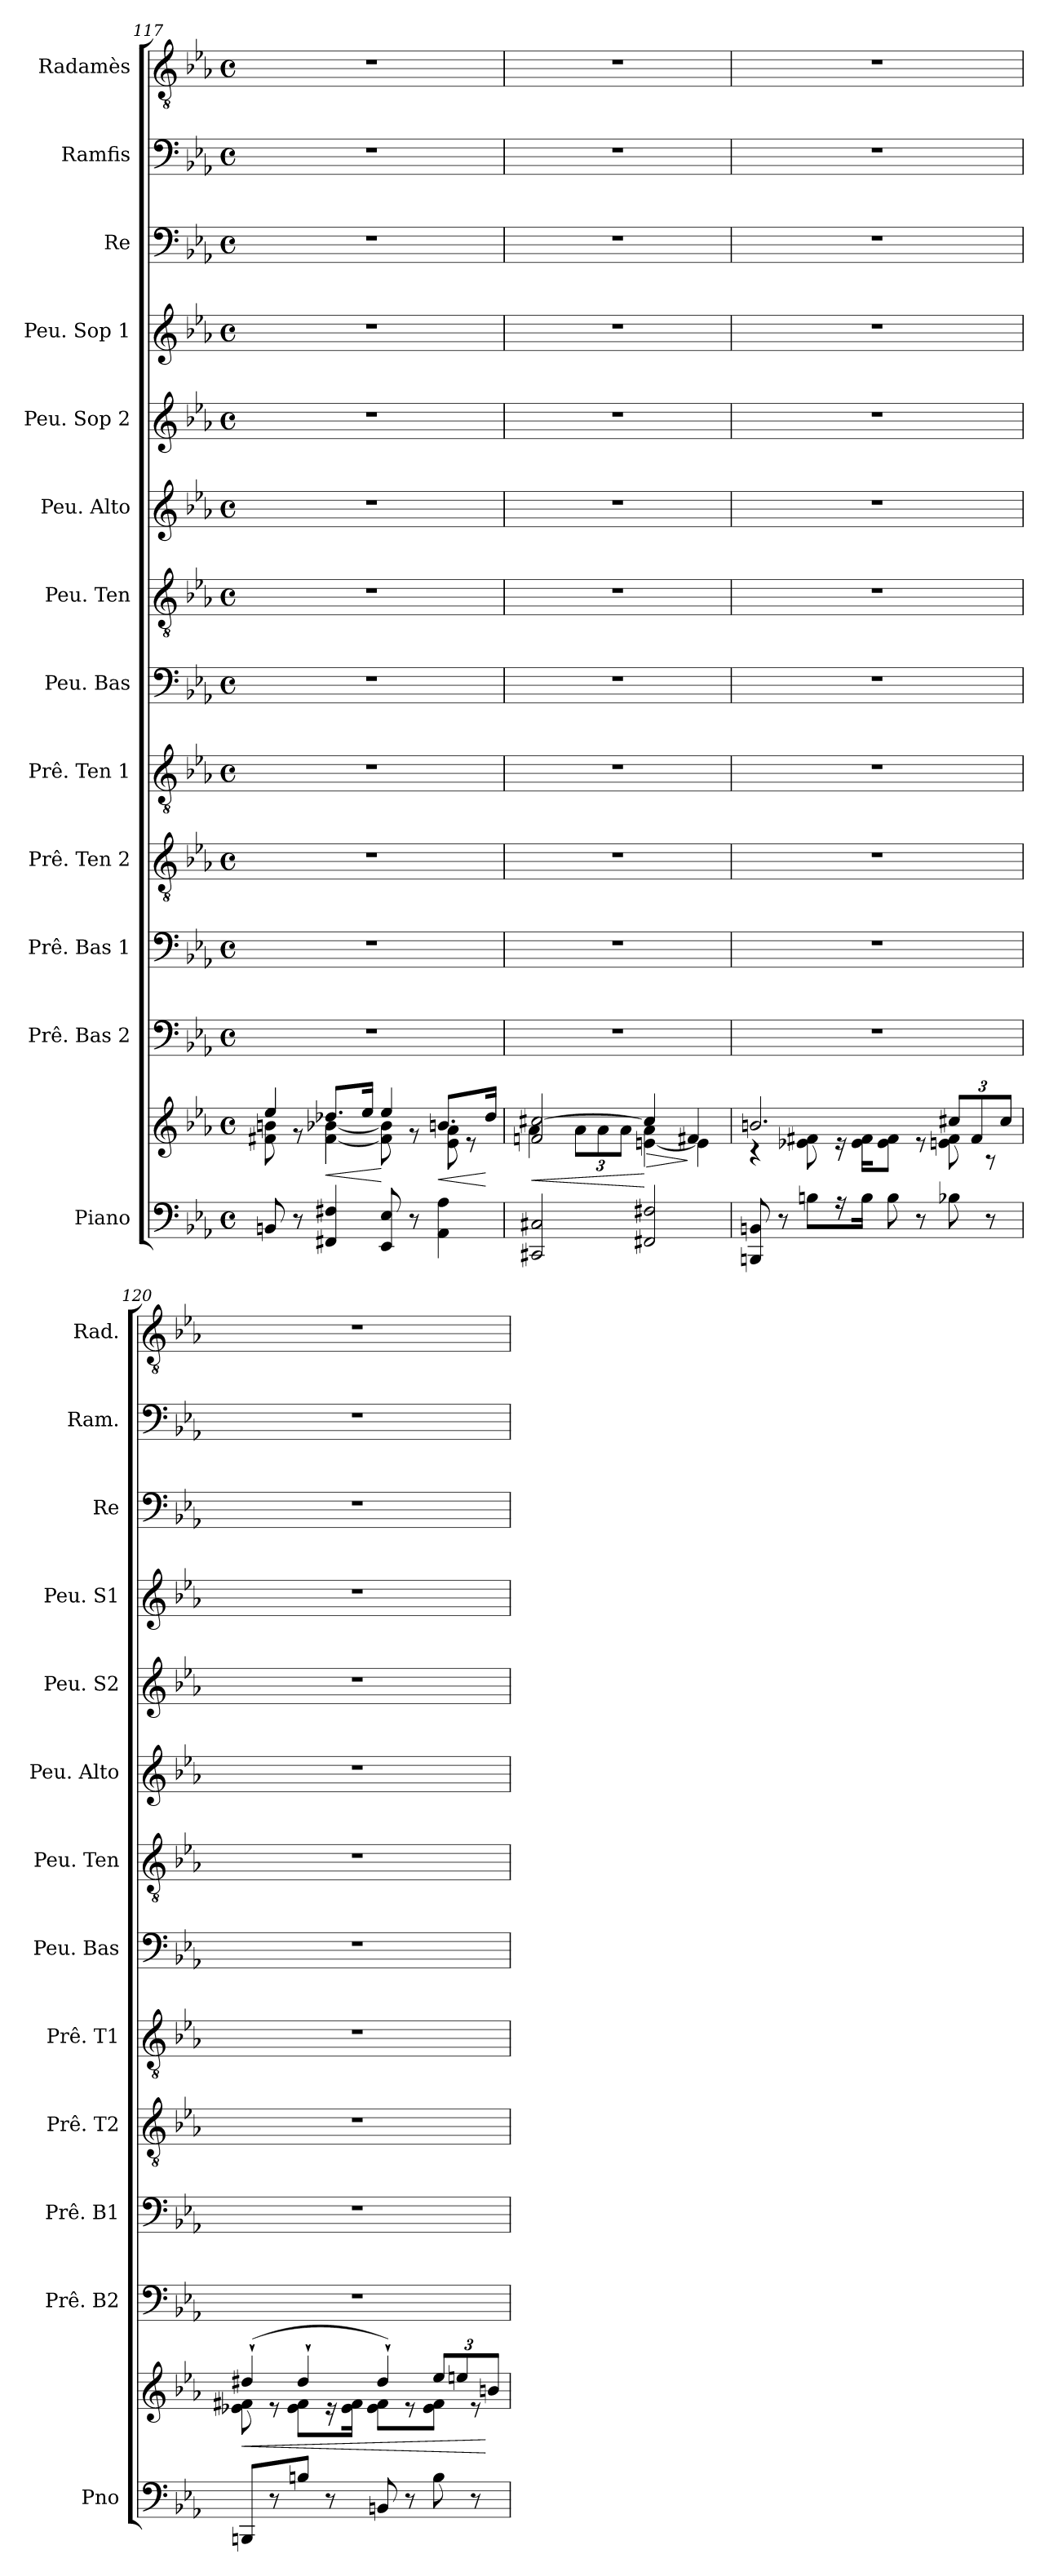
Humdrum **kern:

**kern	**kern	**dynam	**kern	**kern	**kern	**kern	**kern	**kern	**kern	**kern	**kern	**kern	**kern	**kern
*part13	*part13	*part13	*part12	*part11	*part10	*part9	*part8	*part7	*part6	*part5	*part4	*part3	*part2	*part1
*staff14	*staff13	*staff13/14	*staff12	*staff11	*staff10	*staff9	*staff8	*staff7	*staff6	*staff5	*staff4	*staff3	*staff2	*staff1
*I"Piano	*	*	*I"Prê. Bas 2	*I"Prê. Bas 1	*I"Prê. Ten 2	*I"Prê. Ten 1	*I"Peu. Bas	*I"Peu. Ten	*I"Peu. Alto	*I"Peu. Sop 2	*I"Peu. Sop 1	*I"Re	*I"Ramfis	*I"Radamès
*I'Pno	*	*	*I'Prê. B2	*I'Prê. B1	*I'Prê. T2	*I'Prê. T1	*I'Peu. Bas	*I'Peu. Ten	*I'Peu. Alto	*I'Peu. S2	*I'Peu. S1	*I'Re	*I'Ram.	*I'Rad.
*clefF4	*clefG2	*	*clefF4	*clefF4	*clefGv2	*clefGv2	*clefF4	*clefGv2	*clefG2	*clefG2	*clefG2	*clefF4	*clefF4	*clefGv2
*k[b-e-a-]	*k[b-e-a-]	*	*k[b-e-a-]	*k[b-e-a-]	*k[b-e-a-]	*k[b-e-a-]	*k[b-e-a-]	*k[b-e-a-]	*k[b-e-a-]	*k[b-e-a-]	*k[b-e-a-]	*k[b-e-a-]	*k[b-e-a-]	*k[b-e-a-]
*M4/4	*M4/4	*	*M4/4	*M4/4	*M4/4	*M4/4	*M4/4	*M4/4	*M4/4	*M4/4	*M4/4	*M4/4	*M4/4	*M4/4
*met(c)	*met(c)	*	*met(c)	*met(c)	*met(c)	*met(c)	*met(c)	*met(c)	*met(c)	*met(c)	*met(c)	*met(c)	*met(c)	*met(c)
=117	=117	=117	=117	=117	=117	=117	=117	=117	=117	=117	=117	=117	=117	=117
*	*^	*	*	*	*	*	*	*	*	*	*	*	*	*
8BBn/	4ee-/	8f#X\ 8bn\	.	1r	1r	1r	1r	1r	1r	1r	1r	1r	1r	1r	1r
8r	.	8r	.	.	.	.	.	.	.	.	.	.	.	.	.
!	!	!	!LO:HP:b	!	!	!	!	!	!	!	!	!	!	!	!
4FF#X/ 4F#X/	8.dd-X/L	[4f#\ [4b-X\	<	.	.	.	.	.	.	.	.	.	.	.	.
.	16ee-/Jk	.	.	.	.	.	.	.	.	.	.	.	.	.	.
8EE-/ 8E-/	4ee-/	8f#\] 8b-\]	[	.	.	.	.	.	.	.	.	.	.	.	.
8r	.	8r	.	.	.	.	.	.	.	.	.	.	.	.	.
!	!	!	!LO:HP:b	!	!	!	!	!	!	!	!	!	!	!	!
4AA-\ 4A-\	8.bn/L	8e-\ 8a-\	<	.	.	.	.	.	.	.	.	.	.	.	.
.	.	8r	.	.	.	.	.	.	.	.	.	.	.	.	.
.	16dd-/Jk	.	[	.	.	.	.	.	.	.	.	.	.	.	.
=118	=118	=118	=118	=118	=118	=118	=118	=118	=118	=118	=118	=118	=118	=118	=118
!	!	!	!LO:HP:b	!	!	!	!	!	!	!	!	!	!	!	!
2CC#X/ 2C#X/	2fn/ [2cc#X/	4a-\	<	1r	1r	1r	1r	1r	1r	1r	1r	1r	1r	1r	1r
*	*	*Xbrackettup	*	*	*	*	*	*	*	*	*	*	*	*	*
.	.	12a-\L	.	.	.	.	.	.	.	.	.	.	.	.	.
.	.	12a-\	.	.	.	.	.	.	.	.	.	.	.	.	.
.	.	12a-\J	.	.	.	.	.	.	.	.	.	.	.	.	.
!	!	!	!LO:HP:n=1:b	!	!	!	!	!	!	!	!	!	!	!	!
2FF#X/ 2F#X/	4cc#/]	[4en\ 4a-\	[ >	.	.	.	.	.	.	.	.	.	.	.	.
.	4f#X/	4e\]	]	.	.	.	.	.	.	.	.	.	.	.	.
!!LO:LB:g=z
=119	=119	=119	=119	=119	=119	=119	=119	=119	=119	=119	=119	=119	=119	=119	=119
8BBBn/ 8BBn/	2.bn/	4r	.	1r	1r	1r	1r	1r	1r	1r	1r	1r	1r	1r	1r
8r	.	.	.	.	.	.	.	.	.	.	.	.	.	.	.
8Bn\L	.	8e-X\ 8f#X\	.	.	.	.	.	.	.	.	.	.	.	.	.
16r	.	16r	.	.	.	.	.	.	.	.	.	.	.	.	.
16B\Jk	.	16e-\ 16f#\KL	.	.	.	.	.	.	.	.	.	.	.	.	.
8B\	.	8e-\ 8f#\J	.	.	.	.	.	.	.	.	.	.	.	.	.
8r	.	8r	.	.	.	.	.	.	.	.	.	.	.	.	.
8B-X\	12cc#X/L	8en\ 8f#\	.	.	.	.	.	.	.	.	.	.	.	.	.
.	12f#/	.	.	.	.	.	.	.	.	.	.	.	.	.	.
8r	.	8r	.	.	.	.	.	.	.	.	.	.	.	.	.
.	12cc#/J	.	.	.	.	.	.	.	.	.	.	.	.	.	.
=120	=120	=120	=120	=120	=120	=120	=120	=120	=120	=120	=120	=120	=120	=120	=120
!	!	!	!LO:HP:b	!	!	!	!	!	!	!	!	!	!	!	!
8BBBn/L	(>4dd#X`/	8e-X\ 8f#X\	<	1r	1r	1r	1r	1r	1r	1r	1r	1r	1r	1r	1r
8r	.	8r	.	.	.	.	.	.	.	.	.	.	.	.	.
8Bn/J	4dd#`/	8e-\ 8f#\L	.	.	.	.	.	.	.	.	.	.	.	.	.
8r	.	16r	.	.	.	.	.	.	.	.	.	.	.	.	.
.	.	16e-\ 16f#\Jk	.	.	.	.	.	.	.	.	.	.	.	.	.
8BBn/	4dd#`/)	8e-\ 8f#\L	.	.	.	.	.	.	.	.	.	.	.	.	.
8r	.	8r	.	.	.	.	.	.	.	.	.	.	.	.	.
8B\	12ee-/L	8e-\ 8f#\J	.	.	.	.	.	.	.	.	.	.	.	.	.
.	12een/	.	.	.	.	.	.	.	.	.	.	.	.	.	.
8r	.	8r	.	.	.	.	.	.	.	.	.	.	.	.	.
.	12bn/J	.	[	.	.	.	.	.	.	.	.	.	.	.	.
*	*v	*v	*	*	*	*	*	*	*	*	*	*	*	*	*
=	=	=	=	=	=	=	=	=	=	=	=	=	=	=
*-	*-	*-	*-	*-	*-	*-	*-	*-	*-	*-	*-	*-	*-	*-
